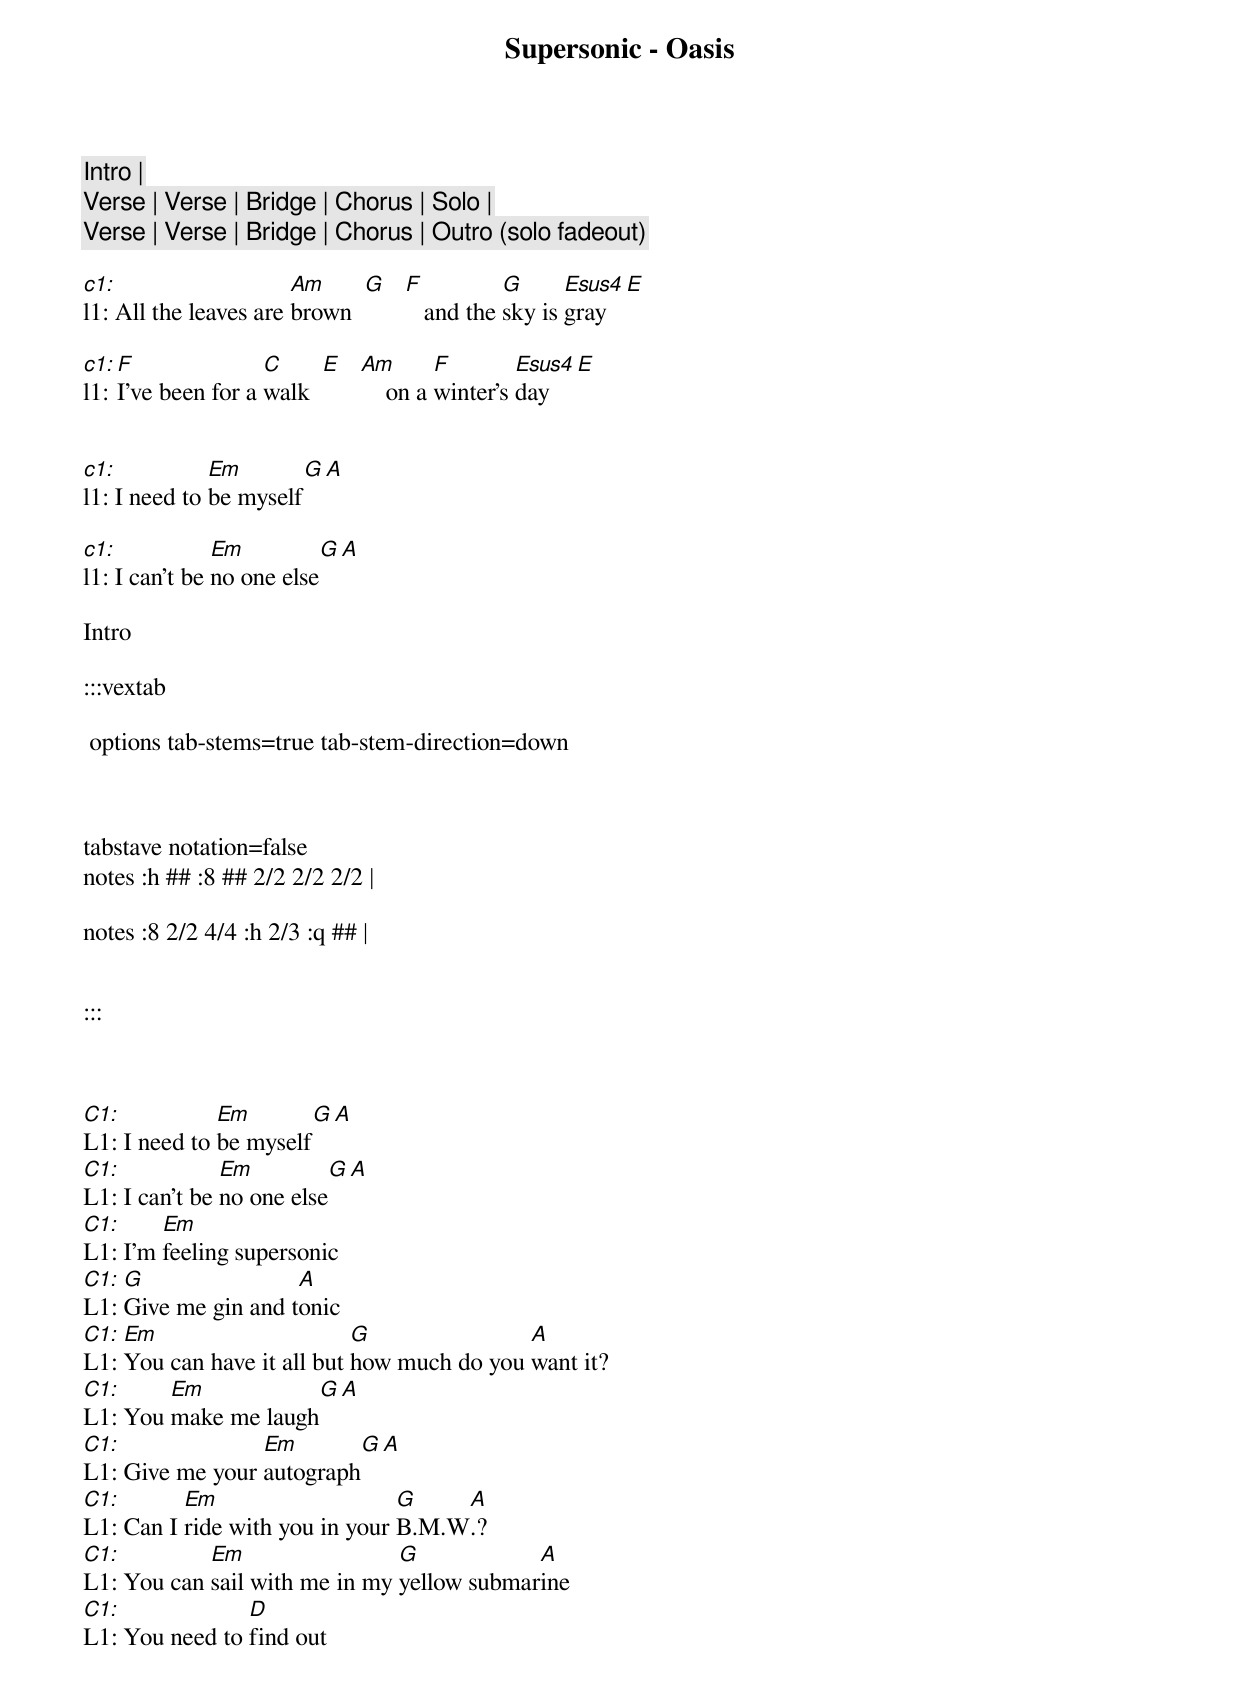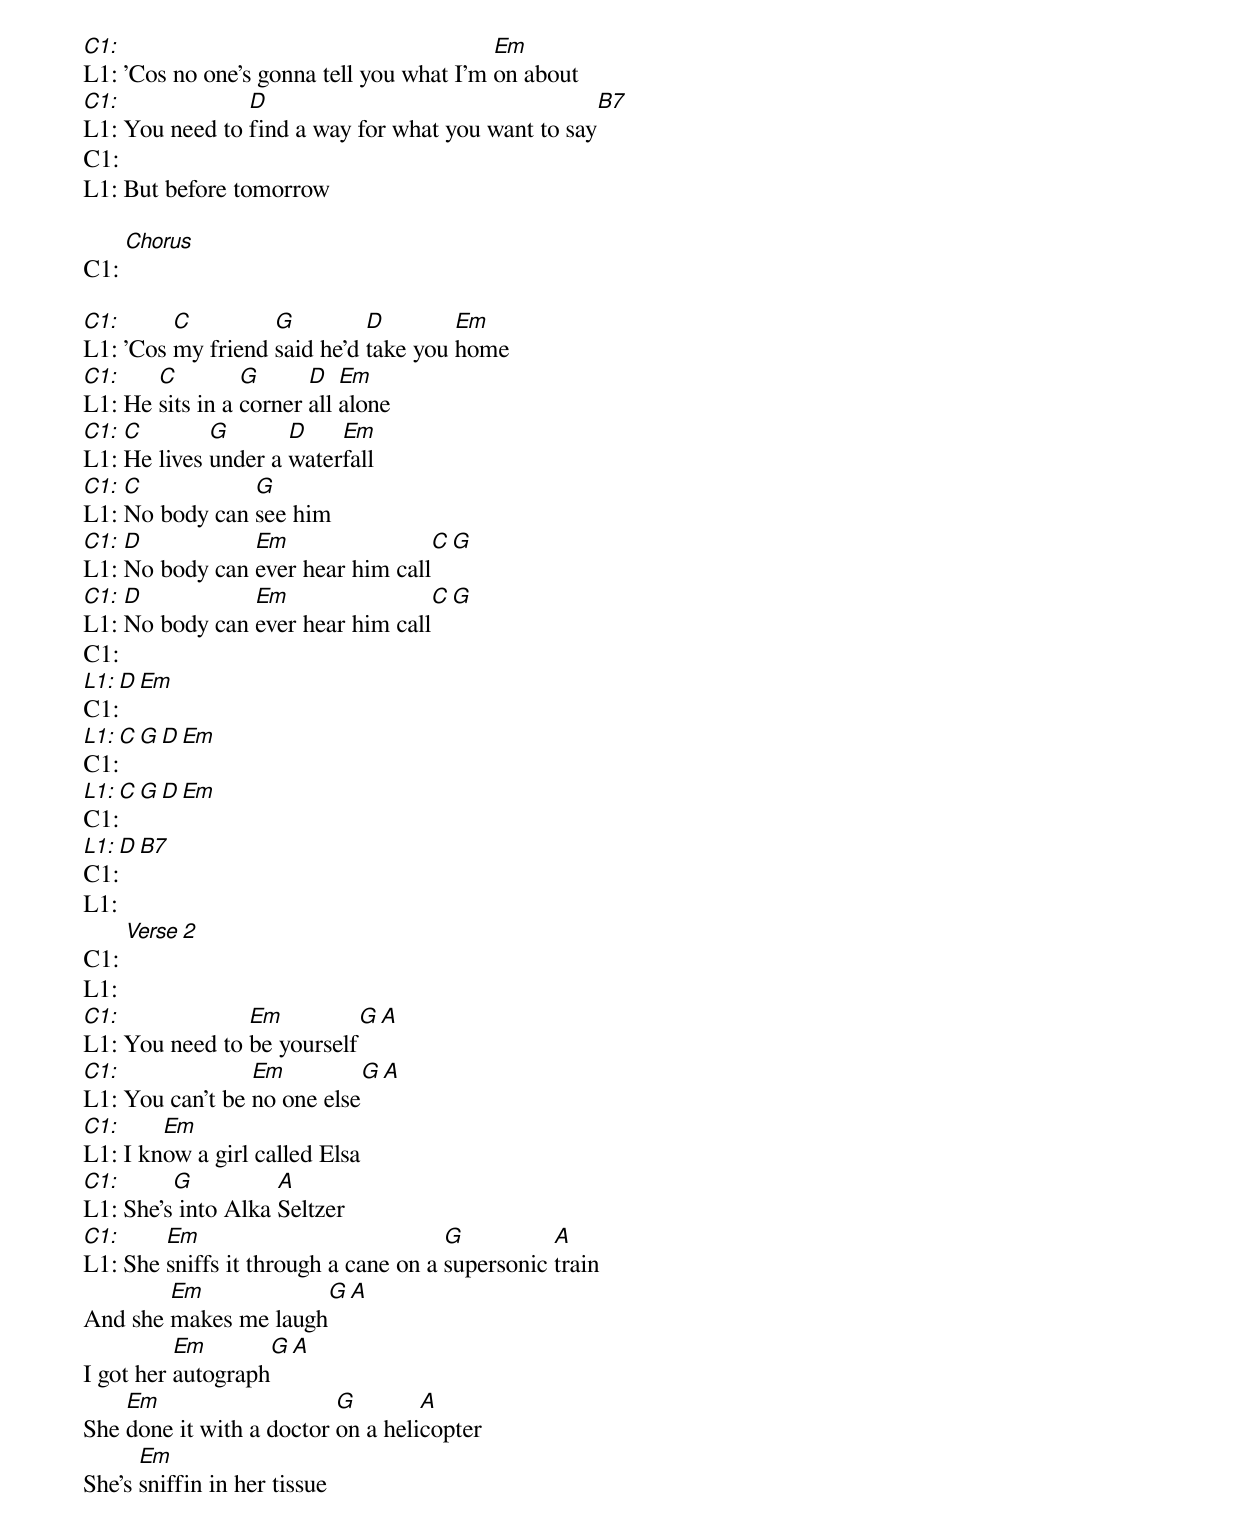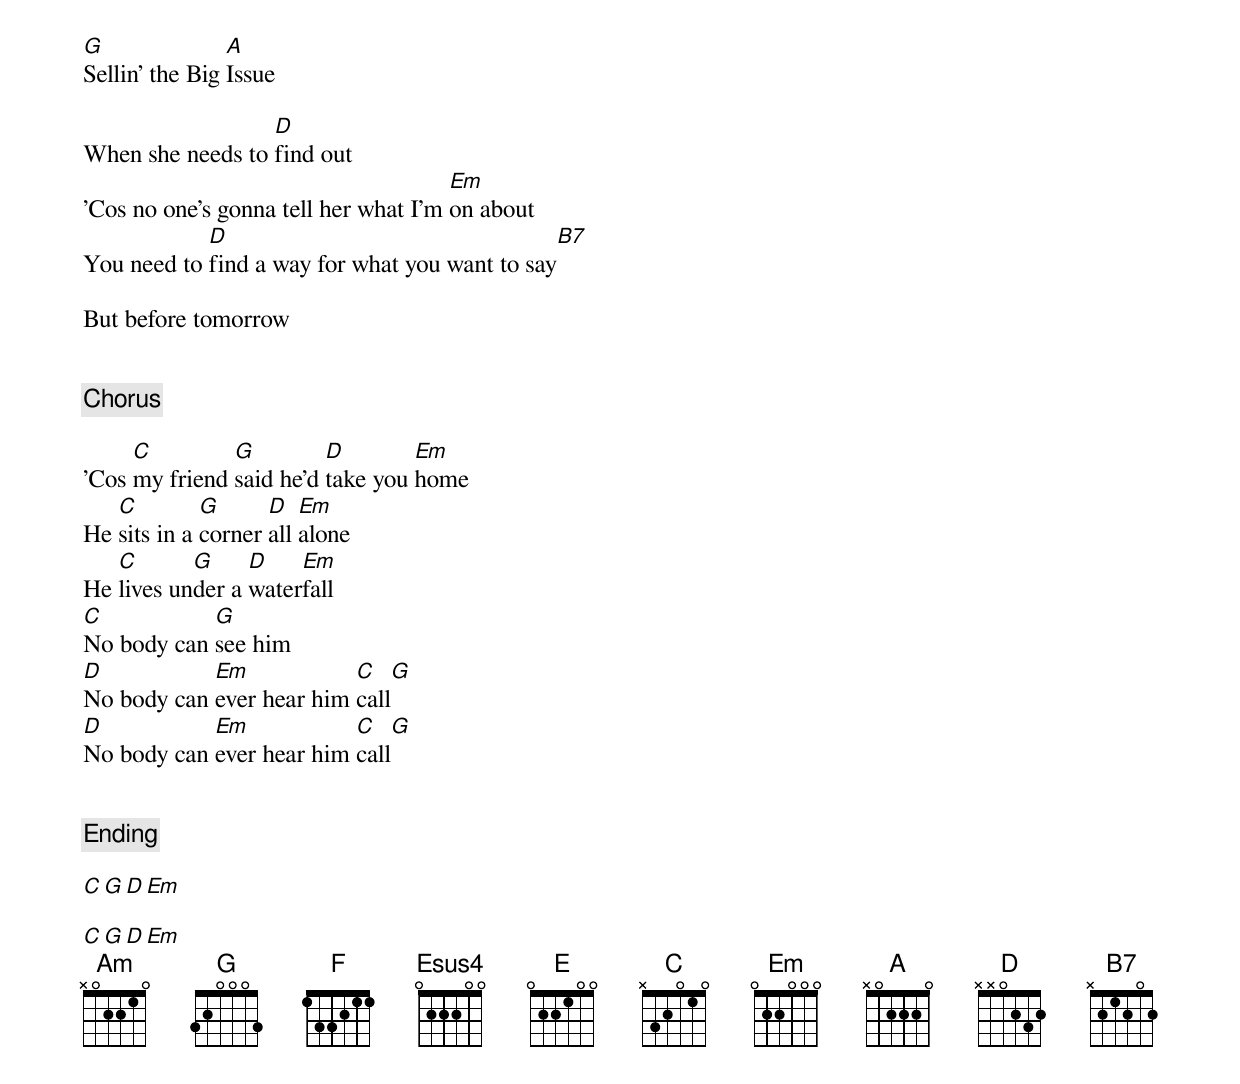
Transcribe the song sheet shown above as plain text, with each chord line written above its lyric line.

Supersonic - Oasis


Intro |
Verse | Verse | Bridge | Chorus | Solo |
Verse | Verse | Bridge | Chorus | Outro (solo fadeout)

c1:                    Am     G  F          G      Esus4  E
l1: All the leaves are brown        and the sky is gray

c1: F               C     E  Am       F        Esus4  E
l1: I've been for a walk         on a winter's day


c1:           Em        G    A
l1: I need to be myself

c1:            Em          G    A
l1: I can't be no one else

Intro

:::vextab

 options tab-stems=true tab-stem-direction=down



tabstave notation=false
notes :h ## :8 ## 2/2 2/2 2/2 |

notes :8 2/2 4/4 :h 2/3 :q ## |


:::



C1:           Em        G    A
L1: I need to be myself
C1:            Em          G    A
L1: I can't be no one else
C1:     Em
L1: I'm feeling supersonic
C1: G                A
L1: Give me gin and tonic
C1: Em                      G               A
L1: You can have it all but how much do you want it?
C1:     Em             G    A
L1: You make me laugh
C1:              Em         G    A
L1: Give me your autograph
C1:       Em                    G    A
L1: Can I ride with you in your B.M.W.?
C1:         Em                 G            A
L1: You can sail with me in my yellow submarine
C1:             D
L1: You need to find out
C1:                                       Em
L1: 'Cos no one's gonna tell you what I'm on about
C1:             D                                     B7
L1: You need to find a way for what you want to say
C1:
L1: But before tomorrow

C1: [Chorus]

C1:      C         G         D        Em
L1: 'Cos my friend said he'd take you home
C1:    C         G      D   Em
L1: He sits in a corner all alone
C1: C        G       D    Em
L1: He lives under a waterfall
C1: C           G
L1: No body can see him
C1: D           Em                   C   G
L1: No body can ever hear him call
C1: D           Em                   C   G
L1: No body can ever hear him call
C1:
L1: D     Em
C1:
L1: C        G       D     Em
C1:
L1: C        G       D     Em
C1:
L1: D        B7
C1:
L1:
C1: [Verse 2]
L1:
C1:             Em          G    A
L1: You need to be yourself
C1:              Em          G    A
L1: You can't be no one else
C1:     Em
L1: I know a girl called Elsa
C1:      G          A
L1: She's into Alka Seltzer
C1:     Em                            G          A
L1: She sniffs it through a cane on a supersonic train
        Em             G    A
And she makes me laugh
          Em         G    A
I got her autograph
    Em                    G        A
She done it with a doctor on a helicopter
      Em
She's sniffin in her tissue
G               A
Sellin' the Big Issue

                  D
When she needs to find out
                                      Em
'Cos no one's gonna tell her what I'm on about
            D                                    B7
You need to find a way for what you want to say

But before tomorrow


[Chorus]

     C         G         D        Em
'Cos my friend said he'd take you home
   C         G      D   Em
He sits in a corner all alone
   C       G     D    Em
He lives under a waterfall
C           G
No body can see him
D           Em            C    G
No body can ever hear him call
D           Em            C    G
No body can ever hear him call


[Ending]

C        G       D     Em

C        G       D     Em
